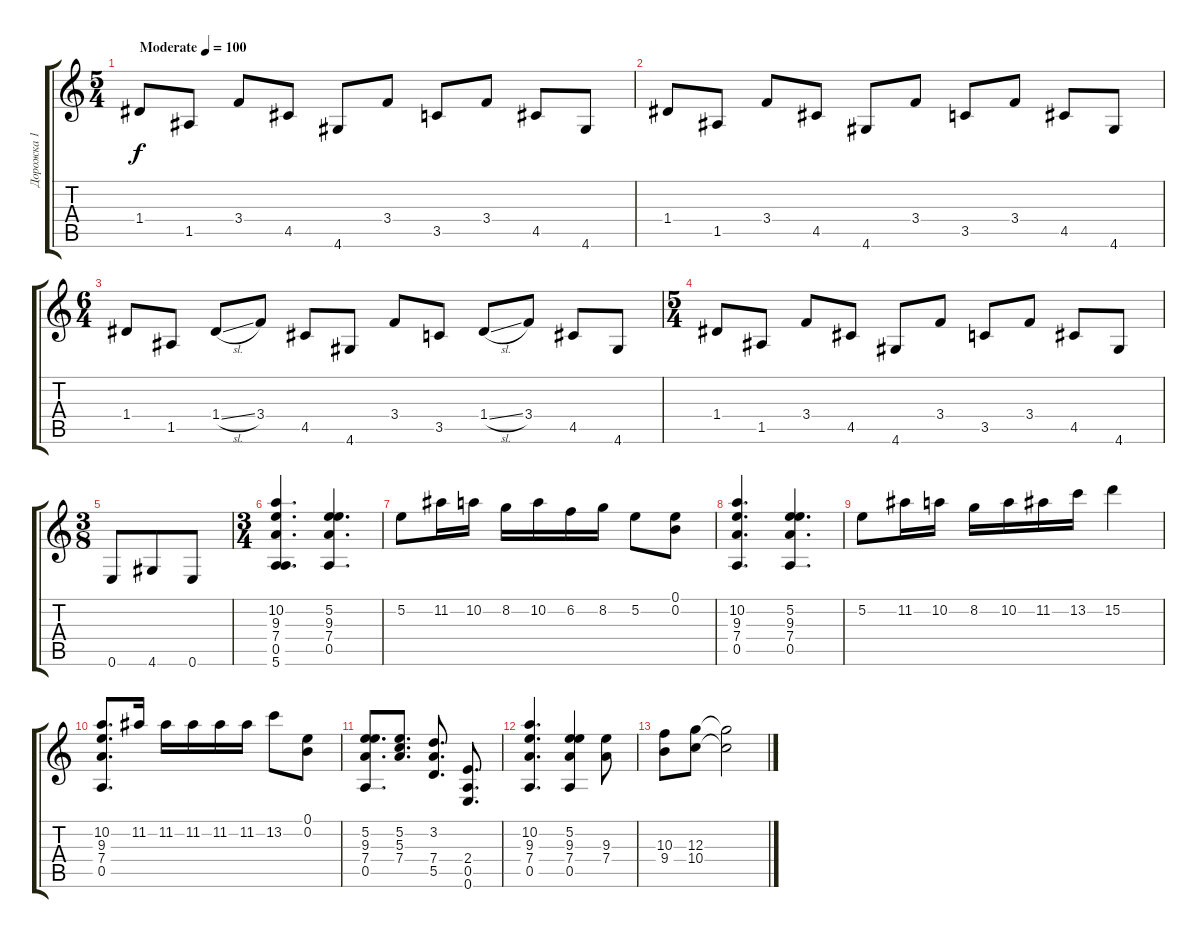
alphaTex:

\track ("Дорожка 1" "Дорожка 1") {instrument acousticguitarsteel}
\staff {score tabs}
\tuning (E4 B3 G3 D3 A2 E2) {hide}
\ts (5 4)
\tempo (100 "Moderate")
\clef g2
\ks c
1.4.8{dy f instrument acousticguitarsteel} 1.5.8 3.4.8 4.5.8 4.6.8 3.4.8 3.5.8 3.4.8 4.5.8 4.6.8 |
1.4.8 1.5.8 3.4.8 4.5.8 4.6.8 3.4.8 3.5.8 3.4.8 4.5.8 4.6.8 |
\ts (6 4)
1.4.8 1.5.8 1.4{sl}.8 3.4.8 4.5.8 4.6.8 3.4.8 3.5.8 1.4{sl}.8 3.4.8 4.5.8 4.6.8 |
\ts (5 4)
1.4.8 1.5.8 3.4.8 4.5.8 4.6.8 3.4.8 3.5.8 3.4.8 4.5.8 4.6.8 |
\ts (3 8)
0.6.8 4.6.8 0.6.8 |
\ts (3 4)
(10.2 9.3 7.4 0.5 5.6).4{d} (5.2 9.3 7.4 0.5).4{d} |
5.2.8 11.2.16 10.2.16 8.2.16 10.2.16 6.2.16 8.2.16 5.2.8 (0.1 0.2).8 |
(10.2 9.3 7.4 0.5).4{d} (5.2 9.3 7.4 0.5).4{d} |
5.2.8 11.2.16 10.2.16 8.2.16 10.2.16 11.2.16 13.2.16 15.2.4 |
(10.2 9.3 7.4 0.5).8{d} 11.2.16 11.2.16 11.2.16 11.2.16 11.2.16 13.2.8 (0.1 0.2).8 |
(5.2 9.3 7.4 0.5).8{d} (5.2 5.3 7.4).8{d} (3.2 7.4 5.5).8{d} (2.4 0.5 0.6).8{d} |
(10.2 9.3 7.4 0.5).4{d} (5.2 9.3 7.4 0.5).4 (9.3 7.4).8 |
(10.3 9.4).8 (12.3 10.4).8 (12.3{t} 10.4{t}).2
